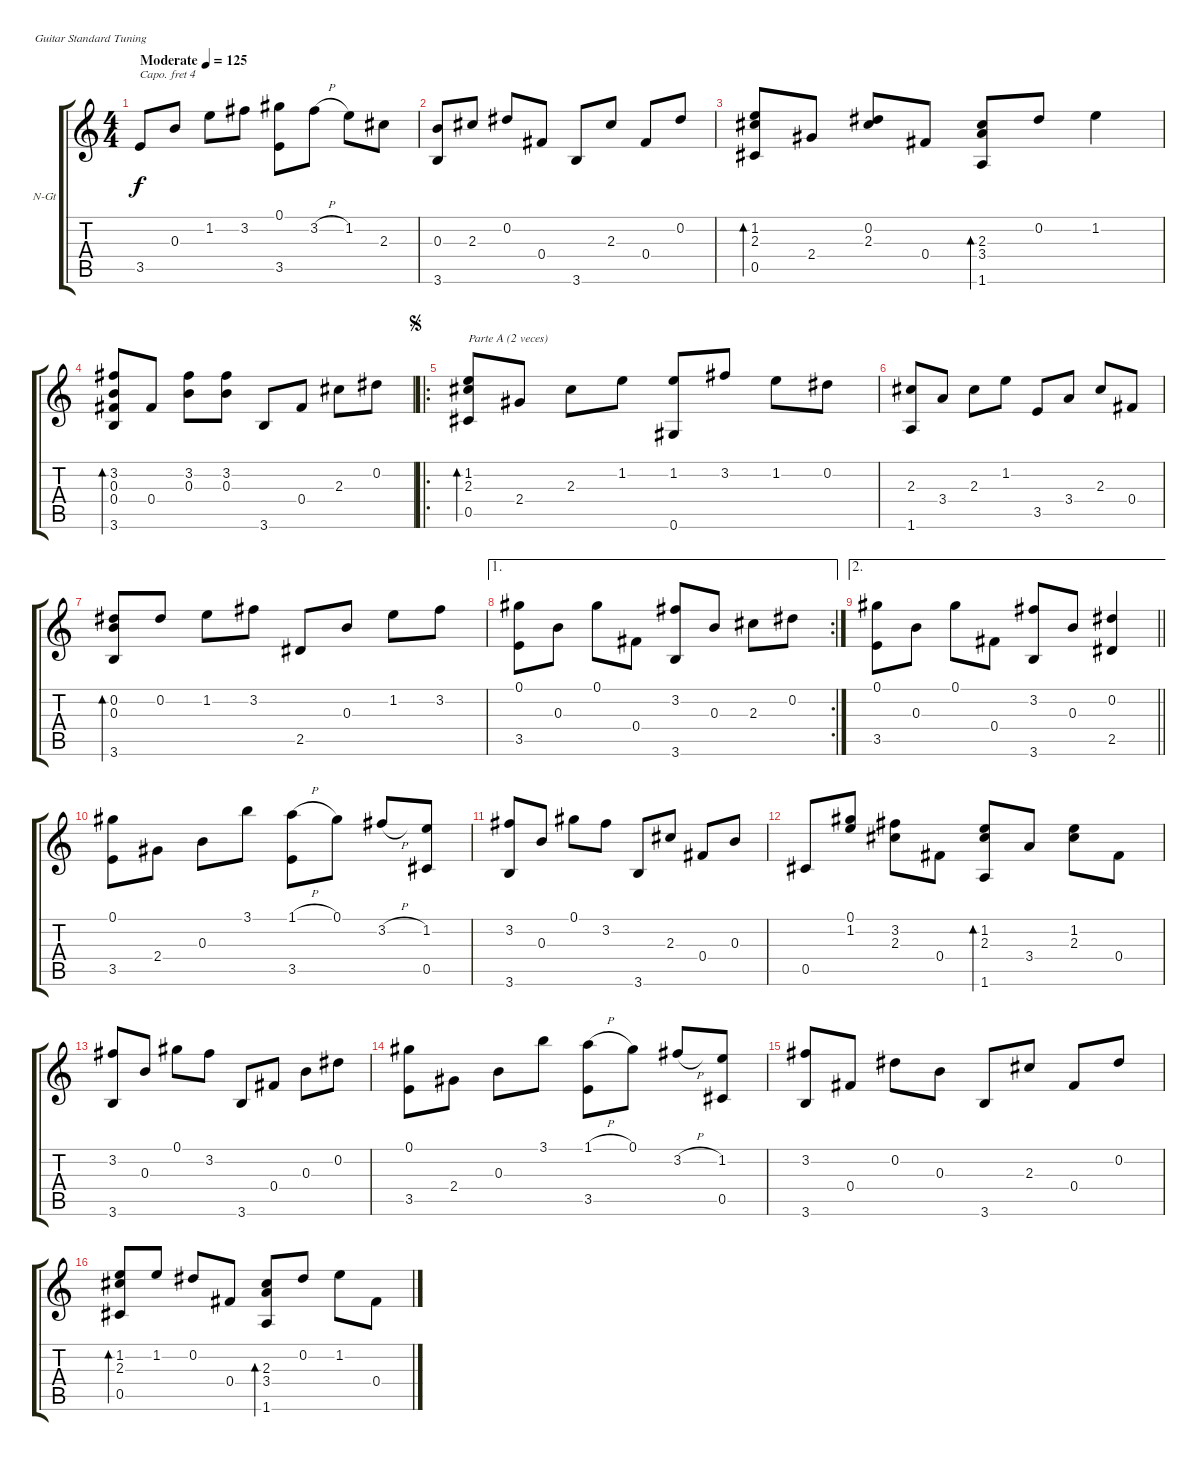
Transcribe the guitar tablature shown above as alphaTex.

\bracketExtendMode groupsimilarinstruments
\firstSystemTrackNameOrientation horizontal
\otherSystemsTrackNameOrientation horizontal
\track ("" "N-Gt") {instrument acousticguitarnylon}
\staff {score tabs}
\capo 4
\tuning (E4 B3 G3 D3 A2 E2)
\ts (4 4)
\beaming (8 2 2 2 2)
\tempo (125 "Moderate")
\clef g2
\ks c
3.5.8{dy f instrument acousticguitarnylon} 0.3.8 1.2.8 3.2.8 (0.1 3.5).8 3.2{h}.8 1.2.8 2.3.8 |
(0.3 3.6).8 2.3.8 0.2.8 0.4.8 3.6.8 2.3.8 0.4.8 0.2.8 |
(1.2 2.3 0.5).8{bd 240} 2.4.8 (0.2 2.3).8 0.4.8 (2.3 3.4 1.6).8{bd 240} 0.2.8 1.2.4 |
(3.2 0.3 0.4 3.6).8{bd 240} 0.4.8 (3.2 0.3).8 (3.2 0.3).8 3.6.8 0.4.8 2.3.8 0.2.8 |
\ro
\jump segno
(1.2 2.3 0.5).8{bd 60 txt "Parte A (2 veces)"} 2.4.8 2.3.8 1.2.8 (1.2 0.6).8 3.2.8 1.2.8 0.2.8 |
(2.3 1.6).8 3.4.8 2.3.8 1.2.8 3.5.8 3.4.8 2.3.8 0.4.8 |
(0.2 0.3 3.6).8{bd 60} 0.2.8 1.2.8 3.2.8 2.5.8 0.3.8 1.2.8 3.2.8 |
\ae 1
\rc 2
(0.1 3.5).8 0.3.8 0.1.8 0.4.8 (3.2 3.6).8 0.3.8 2.3.8 0.2.8 |
\ae 2
\barLineRight lightlight
(0.1 3.5).8 0.3.8 0.1.8 0.4.8 (3.2 3.6).8 0.3.8 (0.2 2.5).4 |
(0.1 3.5).8 2.4.8 0.3.8 3.1.8 (1.1{h} 3.5).8 0.1.8 3.2{h}.8 (1.2 0.5).8 |
(3.2 3.6).8 0.3.8 0.1.8 3.2.8 3.6.8 2.3.8 0.4.8 0.3.8 |
0.5.8 (0.1 1.2).8 (3.2 2.3).8 0.4.8 (1.2 2.3 1.6).8{bd 60} 3.4.8 (1.2 2.3).8 0.4.8 |
(3.2 3.6).8 0.3.8 0.1.8 3.2.8 3.6.8 0.4.8 0.3.8 0.2.8 |
(0.1 3.5).8 2.4.8 0.3.8 3.1.8 (1.1{h} 3.5).8 0.1.8 3.2{h}.8 (1.2 0.5).8 |
(3.2 3.6).8 0.4.8 0.2.8 0.3.8 3.6.8 2.3.8 0.4.8 0.2.8 |
(1.2 2.3 0.5).8{bd 240} 1.2.8 0.2.8 0.4.8 (2.3 3.4 1.6).8{bd 240} 0.2.8 1.2.8 0.4.8
